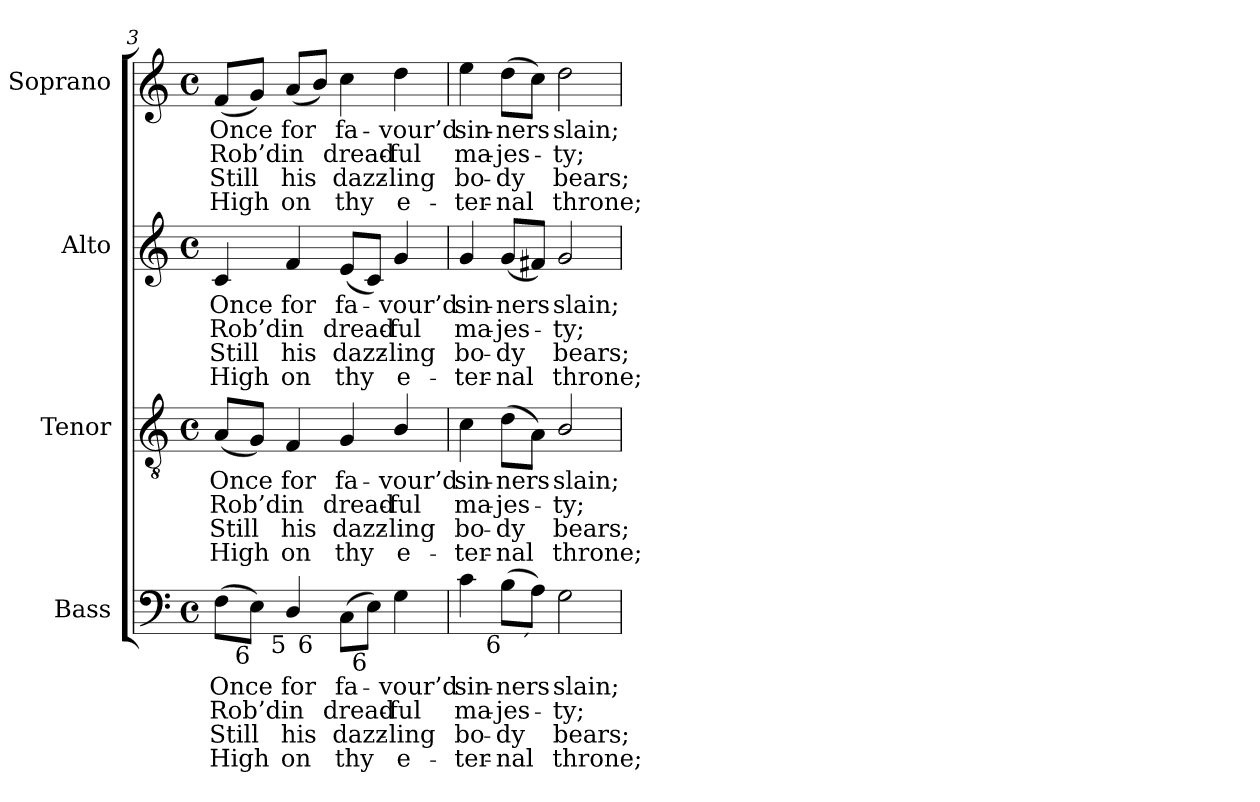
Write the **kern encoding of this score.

**kern	**text	**text	**text	**text	**kern	**text	**text	**text	**text	**kern	**text	**text	**text	**text	**kern	**text	**text	**text	**text
*part4	*part4	*part4	*part4	*part4	*part3	*part3	*part3	*part3	*part3	*part2	*part2	*part2	*part2	*part2	*part1	*part1	*part1	*part1	*part1
*staff4	*staff4	*staff4	*staff4	*staff4	*staff3	*staff3	*staff3	*staff3	*staff3	*staff2	*staff2	*staff2	*staff2	*staff2	*staff1	*staff1	*staff1	*staff1	*staff1
*I"Bass	*	*	*	*	*I"Tenor	*	*	*	*	*I"Alto	*	*	*	*	*I"Soprano	*	*	*	*
*I'B.	*	*	*	*	*I'T.	*	*	*	*	*I'A.	*	*	*	*	*I'S.	*	*	*	*
*clefF4	*	*	*	*	*clefGv2	*	*	*	*	*clefG2	*	*	*	*	*clefG2	*	*	*	*
*	*	*	*	*	*ITrd7c12	*	*	*	*	*	*	*	*	*	*	*	*	*	*
*k[]	*	*	*	*	*k[]	*	*	*	*	*k[]	*	*	*	*	*k[]	*	*	*	*
*C:	*	*	*	*	*C:	*	*	*	*	*C:	*	*	*	*	*C:	*	*	*	*
*M4/4	*	*	*	*	*M4/4	*	*	*	*	*M4/4	*	*	*	*	*M4/4	*	*	*	*
*met(c)	*	*	*	*	*met(c)	*	*	*	*	*met(c)	*	*	*	*	*met(c)	*	*	*	*
=3	=3	=3	=3	=3	=3	=3	=3	=3	=3	=3	=3	=3	=3	=3	=3	=3	=3	=3	=3
!	!LO:LY:b:color=#000000	!LO:LY:b:color=#000000	!LO:LY:b:color=#000000	!LO:LY:b:color=#000000	!	!	!	!	!	!	!	!	!	!	!	!	!	!	!
!	!	!	!	!	!	!LO:LY:b:color=#000000	!LO:LY:b:color=#000000	!LO:LY:b:color=#000000	!LO:LY:b:color=#000000	!	!	!	!	!	!	!	!	!	!
!	!	!	!	!	!	!	!	!	!	!	!LO:LY:b:color=#000000	!LO:LY:b:color=#000000	!LO:LY:b:color=#000000	!LO:LY:b:color=#000000	!	!	!	!	!
!	!	!	!	!	!	!	!	!	!	!	!	!	!	!	!	!LO:LY:b:color=#000000	!LO:LY:b:color=#000000	!LO:LY:b:color=#000000	!LO:LY:b:color=#000000
*^	*	*	*	*	*	*	*	*	*	*	*	*	*	*	*	*	*	*	*
(8Fi\L	4.ryy	Once	Rob’d	Still	High	(8AAi/L	Once	Rob’d	Still	High	4ci/	Once	Rob’d	Still	High	(8fi/L	Once	Rob’d	Still	High
!LO:TX:b:rj:t=6	!	!	!	!	!	!	!	!	!	!	!	!	!	!	!	!	!	!	!	!
8Ei\J)	.	.	.	.	.	8GGi/J)	.	.	.	.	.	.	.	.	.	8gi/J)	.	.	.	.
!	!	!LO:LY:b:color=#000000	!LO:LY:b:color=#000000	!LO:LY:b:color=#000000	!LO:LY:b:color=#000000	!	!	!	!	!	!	!	!	!	!	!	!	!	!	!
!	!	!	!	!	!	!	!LO:LY:b:color=#000000	!LO:LY:b:color=#000000	!LO:LY:b:color=#000000	!LO:LY:b:color=#000000	!	!	!	!	!	!	!	!	!	!
!	!	!	!	!	!	!	!	!	!	!	!	!LO:LY:b:color=#000000	!LO:LY:b:color=#000000	!LO:LY:b:color=#000000	!LO:LY:b:color=#000000	!	!	!	!	!
!LO:TX:b:rj:t=5	!	!	!	!	!	!	!	!	!	!	!	!	!	!	!	!	!	!	!	!
!	!	!	!	!	!	!	!	!	!	!	!	!	!	!	!	!	!LO:LY:b:color=#000000	!LO:LY:b:color=#000000	!LO:LY:b:color=#000000	!LO:LY:b:color=#000000
4Di/	.	for	in	his	on	4FFi/	for	in	his	on	4fi/	for	in	his	on	(8ai/L	for	in	his	on
!	!LO:TX:b:rj:t=6	!	!	!	!	!	!	!	!	!	!	!	!	!	!	!	!	!	!	!
.	2ryy	.	.	.	.	.	.	.	.	.	.	.	.	.	.	8bi/J)	.	.	.	.
!	!	!LO:LY:b:color=#000000	!LO:LY:b:color=#000000	!LO:LY:b:color=#000000	!LO:LY:b:color=#000000	!	!	!	!	!	!	!	!	!	!	!	!	!	!	!
!	!	!	!	!	!	!	!LO:LY:b:color=#000000	!LO:LY:b:color=#000000	!LO:LY:b:color=#000000	!LO:LY:b:color=#000000	!	!	!	!	!	!	!	!	!	!
!	!	!	!	!	!	!	!	!	!	!	!	!LO:LY:b:color=#000000	!LO:LY:b:color=#000000	!LO:LY:b:color=#000000	!LO:LY:b:color=#000000	!	!	!	!	!
!	!	!	!	!	!	!	!	!	!	!	!	!	!	!	!	!	!LO:LY:b:color=#000000	!LO:LY:b:color=#000000	!LO:LY:b:color=#000000	!LO:LY:b:color=#000000
(8Ci\L	.	fa-	dread-	dazz-	-thy	4GGi/	fa-	dread-	dazz-	-thy	(8ei/L	fa-	dread-	dazz-	-thy	4cci\	fa-	dread-	dazz-	-thy
!LO:TX:b:rj:t=6	!	!	!	!	!	!	!	!	!	!	!	!	!	!	!	!	!	!	!	!
8Ei\J)	.	.	.	.	.	.	.	.	.	.	8ci/J)	.	.	.	.	.	.	.	.	.
!	!	!LO:LY:b:color=#000000	!LO:LY:b:color=#000000	!LO:LY:b:color=#000000	!LO:LY:b:color=#000000	!	!	!	!	!	!	!	!	!	!	!	!	!	!	!
!	!	!	!	!	!	!	!LO:LY:b:color=#000000	!LO:LY:b:color=#000000	!LO:LY:b:color=#000000	!LO:LY:b:color=#000000	!	!	!	!	!	!	!	!	!	!
!	!	!	!	!	!	!	!	!	!	!	!	!LO:LY:b:color=#000000	!LO:LY:b:color=#000000	!LO:LY:b:color=#000000	!LO:LY:b:color=#000000	!	!	!	!	!
!	!	!	!	!	!	!	!	!	!	!	!	!	!	!	!	!	!LO:LY:b:color=#000000	!LO:LY:b:color=#000000	!LO:LY:b:color=#000000	!LO:LY:b:color=#000000
4Gi\	.	-vour’d	-ful	ling	e-	4BBi/	-vour’d	-ful	ling	e-	4gi/	-vour’d	-ful	ling	e-	4ddi\	-vour’d	-ful	ling	e-
.	8ryy	.	.	.	.	.	.	.	.	.	.	.	.	.	.	.	.	.	.	.
*v	*v	*	*	*	*	*	*	*	*	*	*	*	*	*	*	*	*	*	*	*
=4	=4	=4	=4	=4	=4	=4	=4	=4	=4	=4	=4	=4	=4	=4	=4	=4	=4	=4	=4
*^	*	*	*	*	*	*	*	*	*	*	*	*	*	*	*	*	*	*	*
!	!	!LO:LY:b:color=#000000	!LO:LY:b:color=#000000	!LO:LY:b:color=#000000	!LO:LY:b:color=#000000	!	!	!	!	!	!	!	!	!	!	!	!	!	!	!
*v	*v	*	*	*	*	*	*	*	*	*	*	*	*	*	*	*	*	*	*	*
*^	*	*	*	*	*	*	*	*	*	*	*	*	*	*	*	*	*	*	*
!	!	!	!	!	!	!	!LO:LY:b:color=#000000	!LO:LY:b:color=#000000	!LO:LY:b:color=#000000	!LO:LY:b:color=#000000	!	!	!	!	!	!	!	!	!	!
*v	*v	*	*	*	*	*	*	*	*	*	*	*	*	*	*	*	*	*	*	*
*^	*	*	*	*	*	*	*	*	*	*	*	*	*	*	*	*	*	*	*
!	!	!	!	!	!	!	!	!	!	!	!	!LO:LY:b:color=#000000	!LO:LY:b:color=#000000	!LO:LY:b:color=#000000	!LO:LY:b:color=#000000	!	!	!	!	!
*v	*v	*	*	*	*	*	*	*	*	*	*	*	*	*	*	*	*	*	*	*
*^	*	*	*	*	*	*	*	*	*	*	*	*	*	*	*	*	*	*	*
!	!	!	!	!	!	!	!	!	!	!	!	!	!	!	!	!	!LO:LY:b:color=#000000	!LO:LY:b:color=#000000	!LO:LY:b:color=#000000	!LO:LY:b:color=#000000
*v	*v	*	*	*	*	*	*	*	*	*	*	*	*	*	*	*	*	*	*	*
4ci\	sin-	ma-	-bo-	-ter-	4Ci\	sin-	ma-	-bo-	-ter-	4gi/	sin-	ma-	-bo-	-ter-	4eei\	sin-	ma-	-bo-	-ter-
!	!LO:LY:b:color=#000000	!LO:LY:b:color=#000000	!LO:LY:b:color=#000000	!LO:LY:b:color=#000000	!	!	!	!	!	!	!	!	!	!	!	!	!	!	!
!	!	!	!	!	!	!LO:LY:b:color=#000000	!LO:LY:b:color=#000000	!LO:LY:b:color=#000000	!LO:LY:b:color=#000000	!	!	!	!	!	!	!	!	!	!
!	!	!	!	!	!	!	!	!	!	!	!LO:LY:b:color=#000000	!LO:LY:b:color=#000000	!LO:LY:b:color=#000000	!LO:LY:b:color=#000000	!	!	!	!	!
!LO:TX:b:rj:t=6	!	!	!	!	!	!	!	!	!	!	!	!	!	!	!	!	!	!	!
!	!	!	!	!	!	!	!	!	!	!	!	!	!	!	!	!LO:LY:b:color=#000000	!LO:LY:b:color=#000000	!LO:LY:b:color=#000000	!LO:LY:b:color=#000000
(8Bi\L	-ners	-jes-	-dy	nal	(8Di\L	-ners	-jes-	-dy	nal	(8gi/L	-ners	-jes-	-dy	nal	(8ddi\L	-ners	-jes-	-dy	nal
!LO:TX:b:rj:t=´	!	!	!	!	!	!	!	!	!	!	!	!	!	!	!	!	!	!	!
8Ai\J)	.	.	.	.	8AAi\J)	.	.	.	.	8f#Xi/J)	.	.	.	.	8cci\J)	.	.	.	.
!	!LO:LY:b:color=#000000	!LO:LY:b:color=#000000	!LO:LY:b:color=#000000	!LO:LY:b:color=#000000	!	!	!	!	!	!	!	!	!	!	!	!	!	!	!
!	!	!	!	!	!	!LO:LY:b:color=#000000	!LO:LY:b:color=#000000	!LO:LY:b:color=#000000	!LO:LY:b:color=#000000	!	!	!	!	!	!	!	!	!	!
!	!	!	!	!	!	!	!	!	!	!	!LO:LY:b:color=#000000	!LO:LY:b:color=#000000	!LO:LY:b:color=#000000	!LO:LY:b:color=#000000	!	!	!	!	!
!	!	!	!	!	!	!	!	!	!	!	!	!	!	!	!	!LO:LY:b:color=#000000	!LO:LY:b:color=#000000	!LO:LY:b:color=#000000	!LO:LY:b:color=#000000
2Gi\	slain;	-ty;	bears;	throne;	2BBi/	slain;	-ty;	bears;	throne;	2gi/	slain;	-ty;	bears;	throne;	2ddi\	slain;	-ty;	bears;	throne;
=	=	=	=	=	=	=	=	=	=	=	=	=	=	=	=	=	=	=	=
*-	*-	*-	*-	*-	*-	*-	*-	*-	*-	*-	*-	*-	*-	*-	*-	*-	*-	*-	*-
